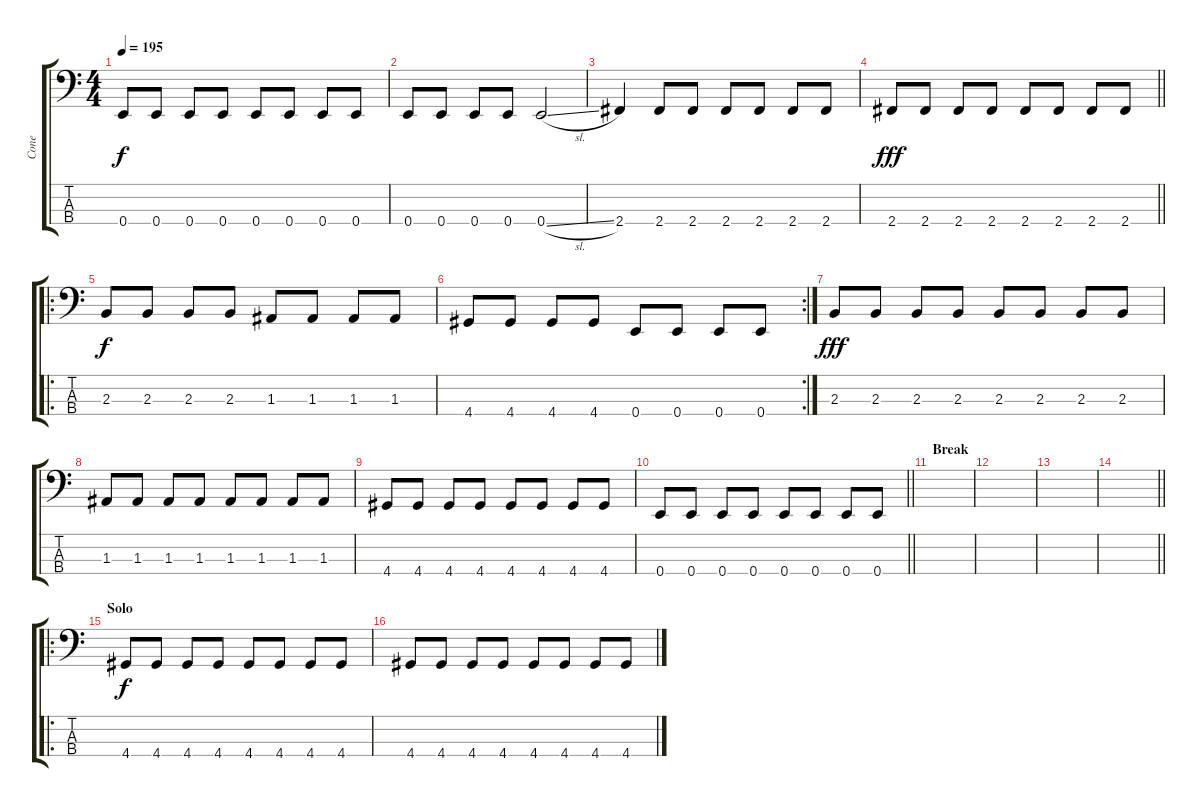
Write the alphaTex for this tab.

\track ("Cone" "Cone") {instrument electricbasspick}
\staff {score tabs}
\tuning (G2 D2 A1 E1) {hide}
\ts (4 4)
\tempo 195
\clef f4
\ks c
0.4.8{dy f} 0.4.8 0.4.8 0.4.8 0.4.8 0.4.8 0.4.8 0.4.8 |
0.4.8 0.4.8 0.4.8 0.4.8 0.4{sl}.2 |
2.4.4 2.4.8 2.4.8 2.4.8 2.4.8 2.4.8 2.4.8 |
\barLineRight lightlight
2.4.8{dy fff} 2.4.8 2.4.8 2.4.8 2.4.8 2.4.8 2.4.8 2.4.8 |
\ro
2.3.8{dy f} 2.3.8 2.3.8 2.3.8 1.3.8 1.3.8 1.3.8 1.3.8 |
\rc 2
4.4.8 4.4.8 4.4.8 4.4.8 0.4.8 0.4.8 0.4.8 0.4.8 |
2.3.8{dy fff} 2.3.8 2.3.8 2.3.8 2.3.8 2.3.8 2.3.8 2.3.8 |
1.3.8 1.3.8 1.3.8 1.3.8 1.3.8 1.3.8 1.3.8 1.3.8 |
4.4.8 4.4.8 4.4.8 4.4.8 4.4.8 4.4.8 4.4.8 4.4.8 |
\barLineRight lightlight
0.4.8 0.4.8 0.4.8 0.4.8 0.4.8 0.4.8 0.4.8 0.4.8 |
\section ("" "Break")
|
|
|
\barLineRight lightlight
|
\ro
\section ("" "Solo")
4.4.8{dy f} 4.4.8 4.4.8 4.4.8 4.4.8 4.4.8 4.4.8 4.4.8 |
4.4.8 4.4.8 4.4.8 4.4.8 4.4.8 4.4.8 4.4.8 4.4.8
